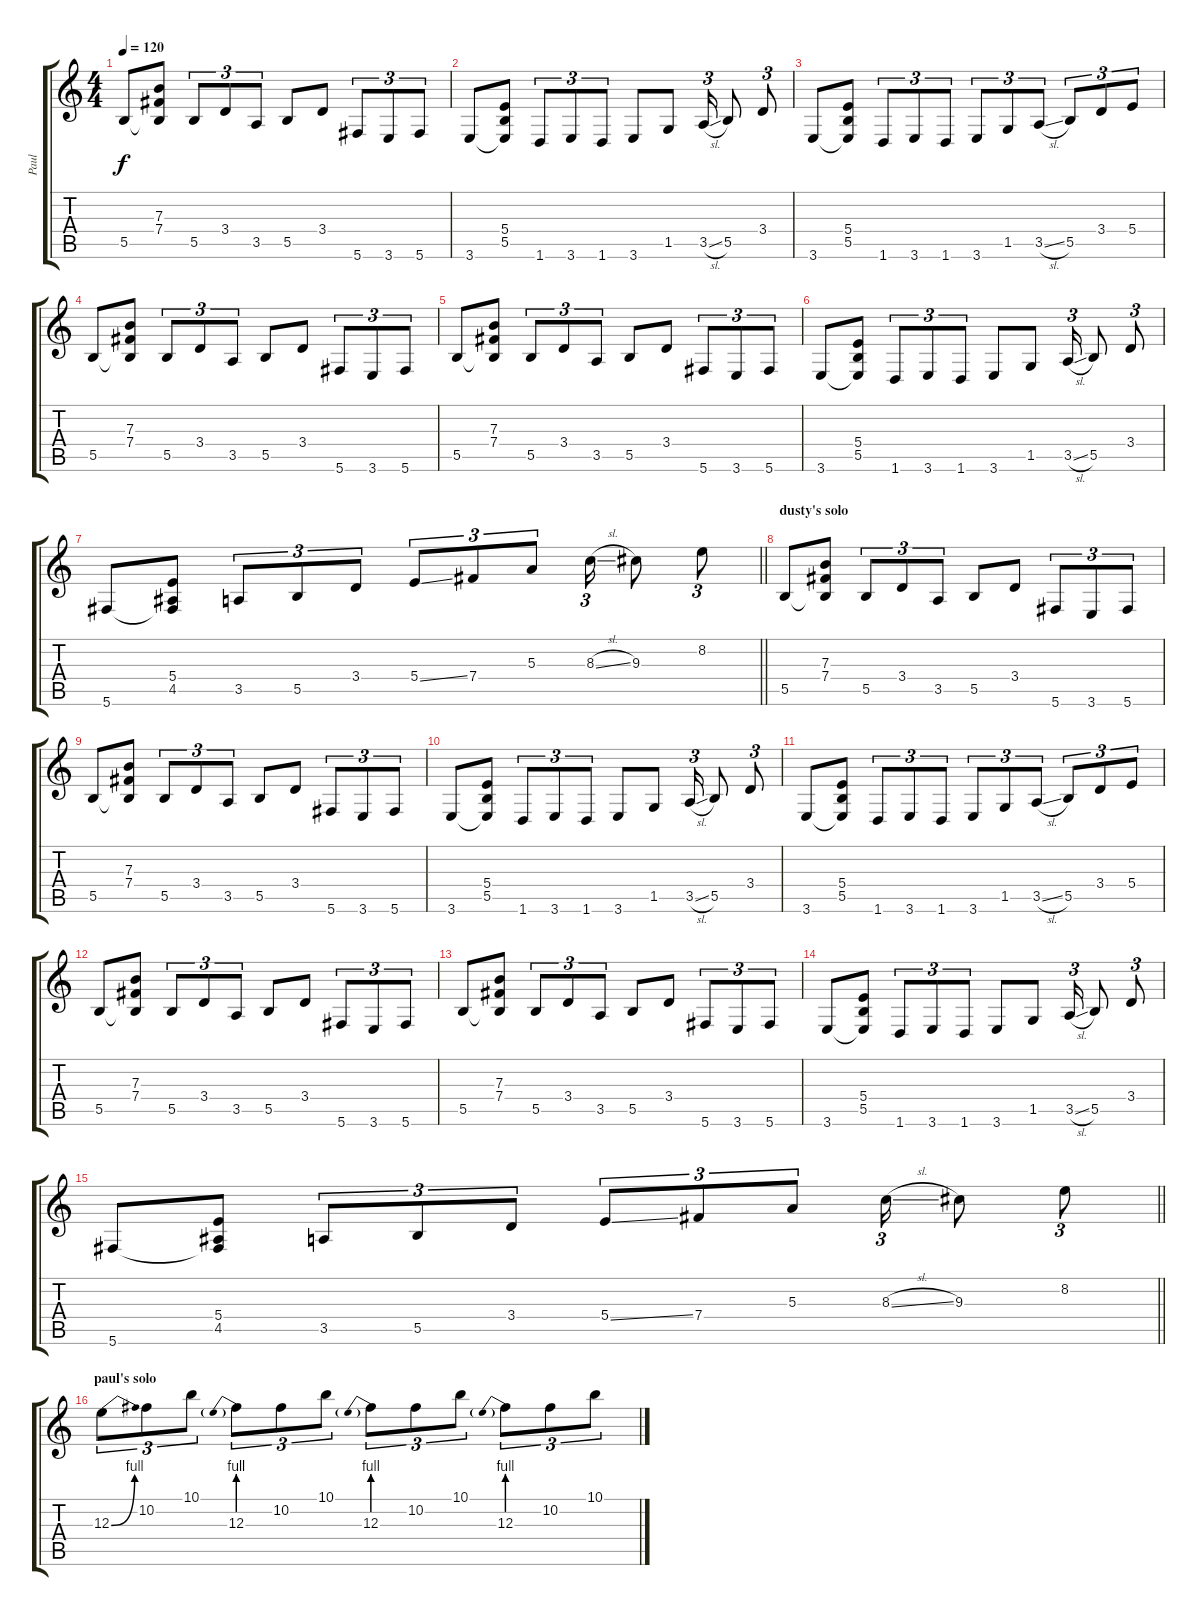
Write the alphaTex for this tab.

\track ("Paul" "Paul") {instrument distortionguitar}
\staff {score tabs}
\tuning (Db4 Ab3 E3 B2 Gb2 Db2) {hide}
\ts (4 4)
\tempo 120
\clef g2
\ks c
5.5.8{dy f} (7.3 7.4 5.5{t}).8 5.5.8{tu (3 2)} 3.4.8{tu (3 2)} 3.5.8{tu (3 2)} 5.5.8 3.4.8 5.6.8{tu (3 2)} 3.6.8{tu (3 2)} 5.6.8{tu (3 2)} |
3.6.8 (5.4 5.5 3.6{t}).8 1.6.8{tu (3 2)} 3.6.8{tu (3 2)} 1.6.8{tu (3 2)} 3.6.8 1.5.8 3.5{sl}.16{tu (3 2)} 5.5.8 3.4.8{tu (3 2)} |
3.6.8 (5.4 5.5 3.6{t}).8 1.6.8{tu (3 2)} 3.6.8{tu (3 2)} 1.6.8{tu (3 2)} 3.6.8{tu (3 2)} 1.5.8{tu (3 2)} 3.5{sl}.8{tu (3 2)} 5.5.8{tu (3 2)} 3.4.8{tu (3 2)} 5.4.8{tu (3 2)} |
5.5.8 (7.3 7.4 5.5{t}).8 5.5.8{tu (3 2)} 3.4.8{tu (3 2)} 3.5.8{tu (3 2)} 5.5.8 3.4.8 5.6.8{tu (3 2)} 3.6.8{tu (3 2)} 5.6.8{tu (3 2)} |
5.5.8 (7.3 7.4 5.5{t}).8 5.5.8{tu (3 2)} 3.4.8{tu (3 2)} 3.5.8{tu (3 2)} 5.5.8 3.4.8 5.6.8{tu (3 2)} 3.6.8{tu (3 2)} 5.6.8{tu (3 2)} |
3.6.8 (5.4 5.5 3.6{t}).8 1.6.8{tu (3 2)} 3.6.8{tu (3 2)} 1.6.8{tu (3 2)} 3.6.8 1.5.8 3.5{sl}.16{tu (3 2)} 5.5.8 3.4.8{tu (3 2)} |
\barLineRight lightlight
5.6.8 (5.4 4.5 5.6{t}).8 3.5.8{tu (3 2)} 5.5.8{tu (3 2)} 3.4.8{tu (3 2)} 5.4{ss}.8{tu (3 2)} 7.4.8{tu (3 2)} 5.3.8{tu (3 2)} 8.3{sl}.16{tu (3 2)} 9.3.8 8.2.8{tu (3 2)} |
\section ("" "dusty's solo")
5.5.8 (7.3 7.4 5.5{t}).8 5.5.8{tu (3 2)} 3.4.8{tu (3 2)} 3.5.8{tu (3 2)} 5.5.8 3.4.8 5.6.8{tu (3 2)} 3.6.8{tu (3 2)} 5.6.8{tu (3 2)} |
5.5.8 (7.3 7.4 5.5{t}).8 5.5.8{tu (3 2)} 3.4.8{tu (3 2)} 3.5.8{tu (3 2)} 5.5.8 3.4.8 5.6.8{tu (3 2)} 3.6.8{tu (3 2)} 5.6.8{tu (3 2)} |
3.6.8 (5.4 5.5 3.6{t}).8 1.6.8{tu (3 2)} 3.6.8{tu (3 2)} 1.6.8{tu (3 2)} 3.6.8 1.5.8 3.5{sl}.16{tu (3 2)} 5.5.8 3.4.8{tu (3 2)} |
3.6.8 (5.4 5.5 3.6{t}).8 1.6.8{tu (3 2)} 3.6.8{tu (3 2)} 1.6.8{tu (3 2)} 3.6.8{tu (3 2)} 1.5.8{tu (3 2)} 3.5{sl}.8{tu (3 2)} 5.5.8{tu (3 2)} 3.4.8{tu (3 2)} 5.4.8{tu (3 2)} |
5.5.8 (7.3 7.4 5.5{t}).8 5.5.8{tu (3 2)} 3.4.8{tu (3 2)} 3.5.8{tu (3 2)} 5.5.8 3.4.8 5.6.8{tu (3 2)} 3.6.8{tu (3 2)} 5.6.8{tu (3 2)} |
5.5.8 (7.3 7.4 5.5{t}).8 5.5.8{tu (3 2)} 3.4.8{tu (3 2)} 3.5.8{tu (3 2)} 5.5.8 3.4.8 5.6.8{tu (3 2)} 3.6.8{tu (3 2)} 5.6.8{tu (3 2)} |
3.6.8 (5.4 5.5 3.6{t}).8 1.6.8{tu (3 2)} 3.6.8{tu (3 2)} 1.6.8{tu (3 2)} 3.6.8 1.5.8 3.5{sl}.16{tu (3 2)} 5.5.8 3.4.8{tu (3 2)} |
\barLineRight lightlight
5.6.8 (5.4 4.5 5.6{t}).8 3.5.8{tu (3 2)} 5.5.8{tu (3 2)} 3.4.8{tu (3 2)} 5.4{ss}.8{tu (3 2)} 7.4.8{tu (3 2)} 5.3.8{tu (3 2)} 8.3{sl}.16{tu (3 2)} 9.3.8 8.2.8{tu (3 2)} |
\section ("" "paul's solo")
12.3{be (bend 0 0 60 4)}.8{tu (3 2)} 10.2.8{tu (3 2)} 10.1.8{tu (3 2)} 12.3{be (prebend 0 4 60 4)}.8{tu (3 2)} 10.2.8{tu (3 2)} 10.1.8{tu (3 2)} 12.3{be (prebend 0 4 60 4)}.8{tu (3 2)} 10.2.8{tu (3 2)} 10.1.8{tu (3 2)} 12.3{be (prebend 0 4 60 4)}.8{tu (3 2)} 10.2.8{tu (3 2)} 10.1.8{tu (3 2)}
